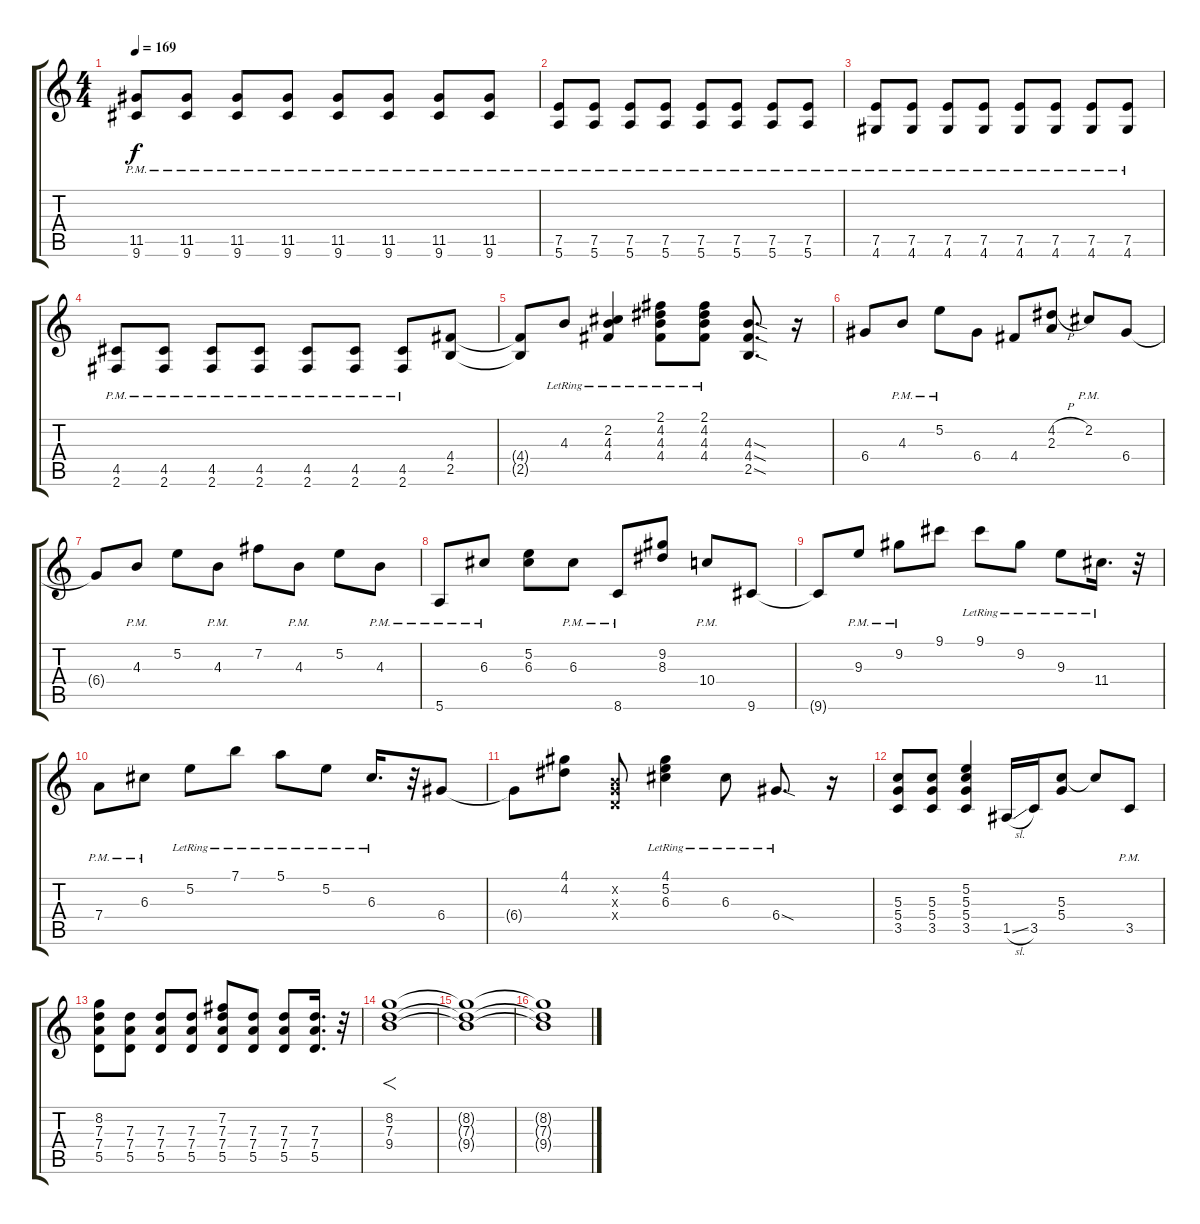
\track "" {instrument overdrivenguitar}
\staff {score tabs}
\tuning (E4 B3 G3 D3 A2 E2) {hide}
\ts (4 4)
\tempo 169
\clef g2
\ks c
(11.5{pm} 9.6{pm}).8{dy f} (11.5{pm} 9.6{pm}).8 (11.5{pm} 9.6{pm}).8 (11.5{pm} 9.6{pm}).8 (11.5{pm} 9.6{pm}).8 (11.5{pm} 9.6{pm}).8 (11.5{pm} 9.6{pm}).8 (11.5{pm} 9.6{pm}).8 |
(7.5{pm} 5.6{pm}).8 (7.5{pm} 5.6{pm}).8 (7.5{pm} 5.6{pm}).8 (7.5{pm} 5.6{pm}).8 (7.5{pm} 5.6{pm}).8 (7.5{pm} 5.6{pm}).8 (7.5{pm} 5.6{pm}).8 (7.5{pm} 5.6{pm}).8 |
(7.5{pm} 4.6{pm}).8 (7.5{pm} 4.6{pm}).8 (7.5{pm} 4.6{pm}).8 (7.5{pm} 4.6{pm}).8 (7.5{pm} 4.6{pm}).8 (7.5{pm} 4.6{pm}).8 (7.5{pm} 4.6{pm}).8 (7.5{pm} 4.6{pm}).8 |
(4.5{pm} 2.6{pm}).8 (4.5{pm} 2.6{pm}).8 (4.5{pm} 2.6{pm}).8 (4.5{pm} 2.6{pm}).8 (4.5{pm} 2.6{pm}).8 (4.5{pm} 2.6{pm}).8 (4.5{pm} 2.6{pm}).8 (4.4 2.5).8 |
(4.4{t} 2.5{t}).8 4.3{lr}.8 (2.2{lr} 4.3{lr} 4.4{lr}).4 (2.1{lr} 4.2{lr} 4.3{lr} 4.4{lr}).8 (2.1{lr} 4.2{lr} 4.3{lr} 4.4{lr}).8 (4.3{sod} 4.4{sod} 2.5{sod}).8{d} r.16 |
6.4.8 4.3{pm}.8 5.2{pm}.8 6.4.8 4.4.8 (4.2{h} 2.3).8 2.2{pm}.8 6.4.8 |
6.4{t}.8 4.3{pm}.8 5.2.8 4.3{pm}.8 7.2.8 4.3{pm}.8 5.2.8 4.3{pm}.8 |
5.6{pm}.8 6.3{pm}.8 (5.2 6.3).8 6.3{pm}.8 8.6{pm}.8 (9.2 8.3).8 10.4{pm}.8 9.6.8 |
9.6{t}.8 9.3{pm}.8 9.2{pm}.8 9.1.8 9.1{lr}.8 9.2{lr}.8 9.3{lr}.8 11.4{lr}.16{d} r.32 |
7.4{pm}.8 6.3{pm}.8 5.2{lr}.8 7.1{lr}.8 5.1{lr}.8 5.2{lr}.8 6.3{lr}.16{d} r.32 6.4.8 |
6.4{t}.8 (4.1 4.2).8 (0.2{x} 0.3{x} 0.4{x}).8 (4.1{lr} 5.2{lr} 6.3{lr}).4 6.3{lr}.8 6.4{sod lr}.8{d} r.16 |
(5.3 5.4 3.5).8 (5.3 5.4 3.5).8 (5.2 5.3 5.4 3.5).4 1.5{sl}.16 3.5.16 (5.3 5.4).8 5.3{t}.8 3.5{pm}.8 |
(8.2 7.3 7.4 5.5).8 (7.3 7.4 5.5).8 (7.3 7.4 5.5).8 (7.3 7.4 5.5).8 (7.2 7.3 7.4 5.5).8 (7.3 7.4 5.5).8 (7.3 7.4 5.5).8 (7.3 7.4 5.5).16{d} r.32 |
(8.2 7.3 9.4).1{f} |
(8.2{t} 7.3{t} 9.4{t}).1 |
(8.2{t} 7.3{t} 9.4{t}).1
